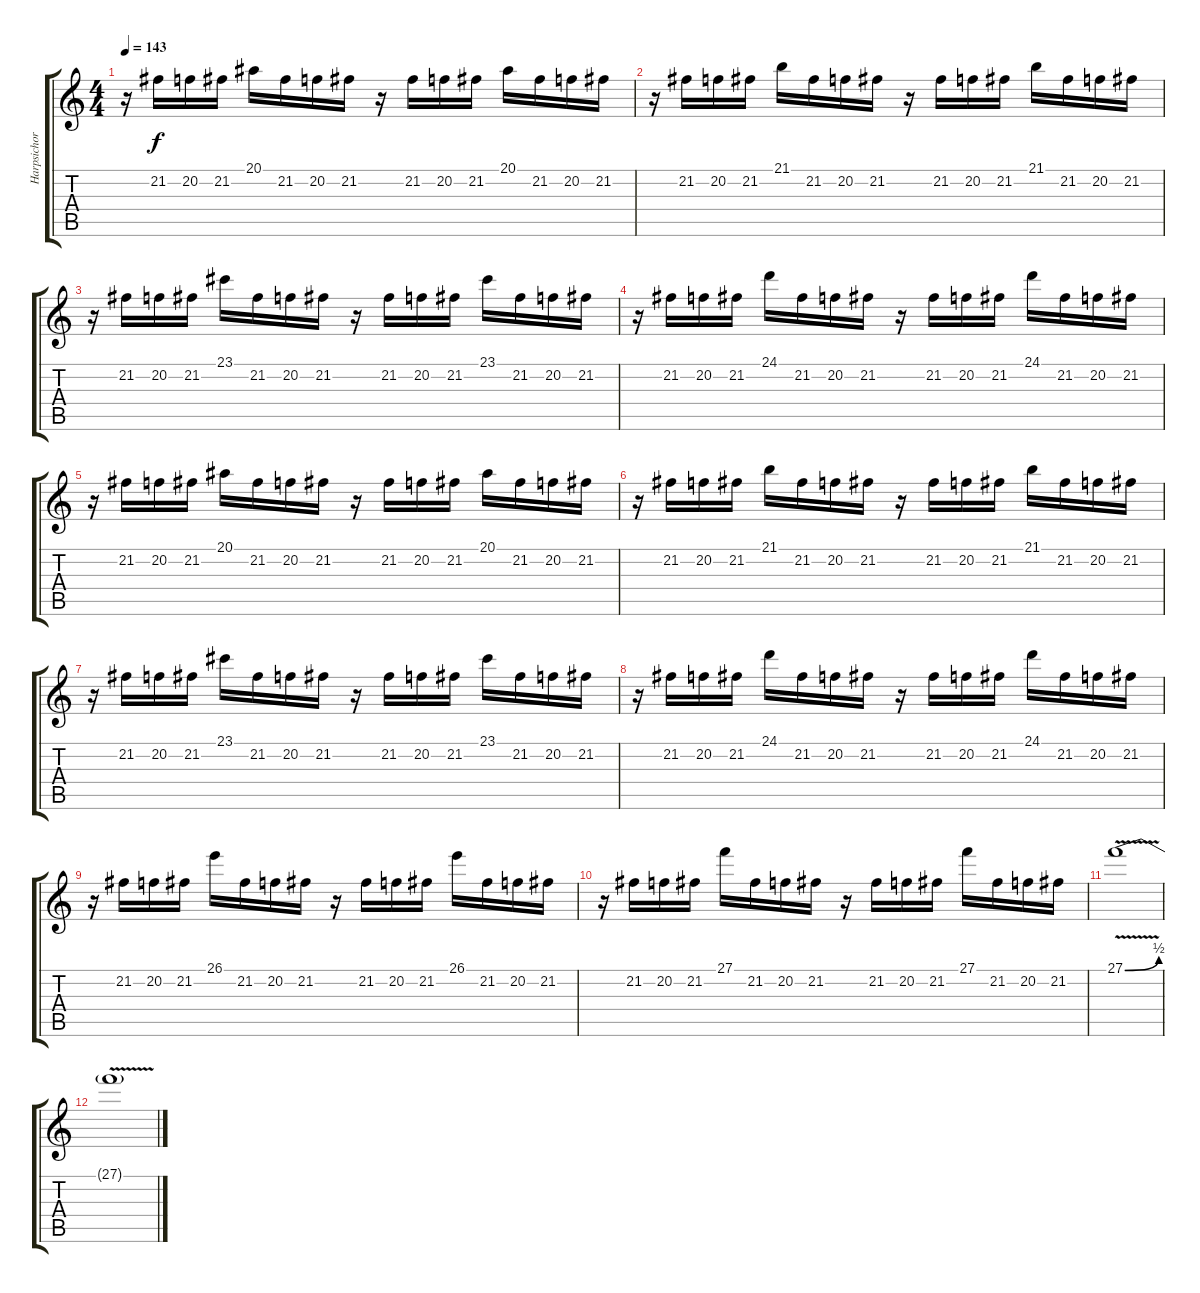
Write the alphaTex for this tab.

\track ("Harpsichord" "Harpsichor") {instrument harpsichord}
\staff {score tabs}
\tuning (D4 A3 F3 C3 G2 D2) {hide}
\ts (4 4)
\tempo 143
\clef g2
\ks c
r.16{dy f} 21.2.16 20.2.16 21.2.16 20.1.16 21.2.16 20.2.16 21.2.16 r.16 21.2.16 20.2.16 21.2.16 20.1.16 21.2.16 20.2.16 21.2.16 |
r.16 21.2.16 20.2.16 21.2.16 21.1.16 21.2.16 20.2.16 21.2.16 r.16 21.2.16 20.2.16 21.2.16 21.1.16 21.2.16 20.2.16 21.2.16 |
r.16 21.2.16 20.2.16 21.2.16 23.1.16 21.2.16 20.2.16 21.2.16 r.16 21.2.16 20.2.16 21.2.16 23.1.16 21.2.16 20.2.16 21.2.16 |
r.16 21.2.16 20.2.16 21.2.16 24.1.16 21.2.16 20.2.16 21.2.16 r.16 21.2.16 20.2.16 21.2.16 24.1.16 21.2.16 20.2.16 21.2.16 |
r.16 21.2.16 20.2.16 21.2.16 20.1.16 21.2.16 20.2.16 21.2.16 r.16 21.2.16 20.2.16 21.2.16 20.1.16 21.2.16 20.2.16 21.2.16 |
r.16 21.2.16 20.2.16 21.2.16 21.1.16 21.2.16 20.2.16 21.2.16 r.16 21.2.16 20.2.16 21.2.16 21.1.16 21.2.16 20.2.16 21.2.16 |
r.16 21.2.16 20.2.16 21.2.16 23.1.16 21.2.16 20.2.16 21.2.16 r.16 21.2.16 20.2.16 21.2.16 23.1.16 21.2.16 20.2.16 21.2.16 |
r.16 21.2.16 20.2.16 21.2.16 24.1.16 21.2.16 20.2.16 21.2.16 r.16 21.2.16 20.2.16 21.2.16 24.1.16 21.2.16 20.2.16 21.2.16 |
r.16 21.2.16 20.2.16 21.2.16 26.1.16 21.2.16 20.2.16 21.2.16 r.16 21.2.16 20.2.16 21.2.16 26.1.16 21.2.16 20.2.16 21.2.16 |
r.16 21.2.16 20.2.16 21.2.16 27.1.16 21.2.16 20.2.16 21.2.16 r.16 21.2.16 20.2.16 21.2.16 27.1.16 21.2.16 20.2.16 21.2.16 |
27.1{be (bend 0 0 60 2) v}.1 |
27.1{t}.1
